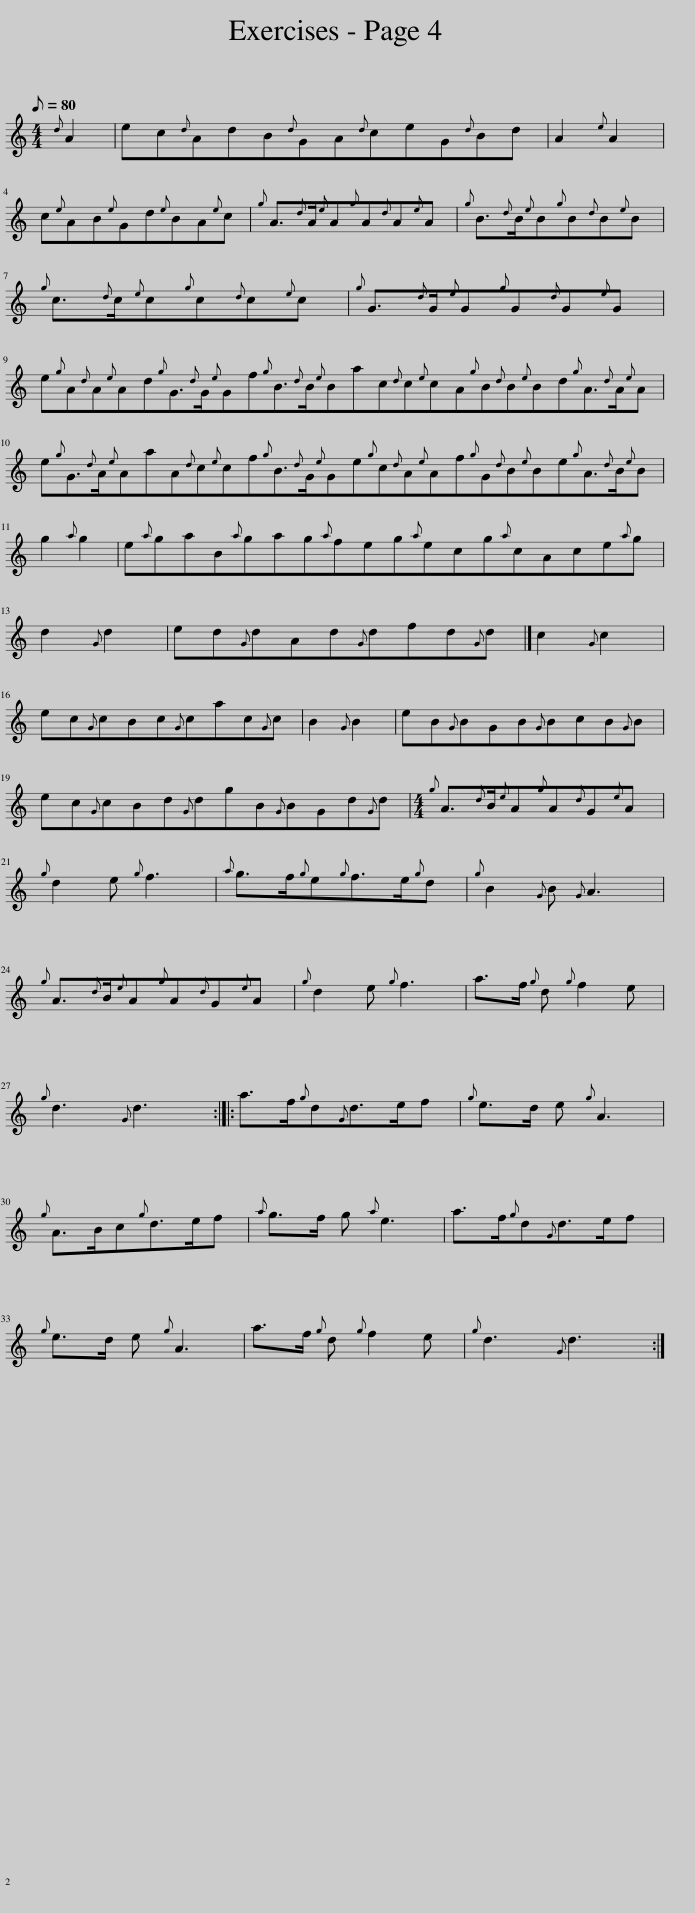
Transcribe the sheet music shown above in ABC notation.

X:1
L:1/8
Q:1/8=80
M:4/4
I:linebreak $
K:C
V:1 treble
V:1
{d} A2 | ec{d}AdB{d}GA{d}ceG{d}Bd | A2{e} A2 |$ c{e}AB{e}Gd{e}BA{e}c |{g} A3/2{d}A/{e}A{g}A{d}A{e}A | %5
{g} B3/2{d}B/{e}B{g}B{d}B{e}B |${g} c3/2{d}c/{e}c{g}c{d}c{e}c |{g} G3/2{d}G/{e}G{g}G{d}G{e}G |$ e{g}A{d}A{e}Ad{g}G3/2{d}G/{e}Gf{g}B3/2{d}B/{e}Bac{d}c{e}cA{g}B{d}B{e}Bd{g}A3/2{d}A/{e}A |$ e{g}G3/2{d}A/{e}AaA{d}c{e}cf{g}B3/2{d}G/{e}Ge{g}c{d}A{e}Af{g}G{d}B{e}Be{g}A3/2{d}B/{e}B |$ %10
 g2{a} g2 | e{a}gaB{a}gag{a}feg{a}ecg{a}cAce{a}g |$ d2{G} d2 | ed{G}dAd{G}dfd{G}d |] c2{G} c2 |$ %15
 ec{G}cBc{G}cac{G}c | B2{G} B2 | eB{G}BGB{G}BcB{G}B |$ ec{G}cBd{G}dgB{G}BGd{G}d |[M:4/4]{g} A3/2{d}B/{e}A{g}A{d}G{e}A |$ %20
{g} d2 e{g} f3 |{a} g>f{g}e{g}f>e{g}d |{g} B2{G} B{G} A3 |${g} A3/2{d}B/{e}A{g}A{d}G{e}A |{g} d2 e{g} f3 | %25
 a>f{g} d{g} f2 e |${g} d3{G} d3 :: a>f{g}d{G}d>ef |{g} e>d e{g} A3 |${g} A>Bc{g}d>ef | %30
{a} g>f g{a} e3 | a>f{g}d{G}d>ef |${g} e>d e{g} A3 | a>f{g} d{g} f2 e |{g} d3{G} d3 :| %35
